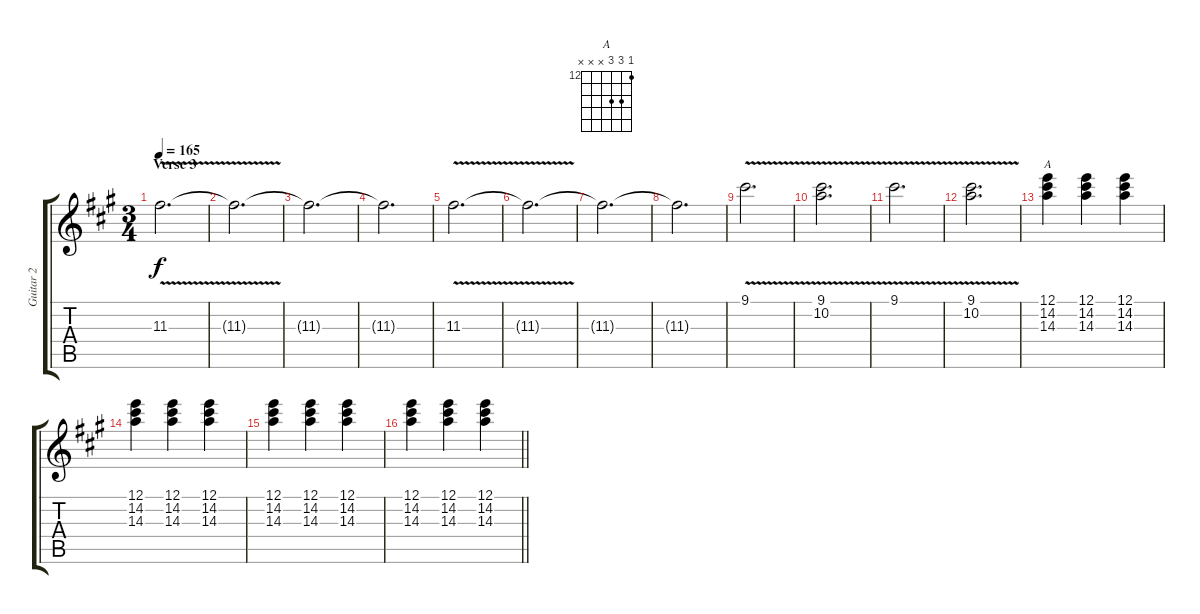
\track ("Guitar 2" "Guitar 2") {instrument overdrivenguitar}
\staff {score tabs}
\tuning (E4 B3 G3 D3 A2 E2) {hide}
\chord ("A" 12 14 14 x x x) {firstfret 12}
\ts (3 4)
\section ("" "Verse 3")
\tempo 165
\clef g2
\ks a
11.3{v}.2{d dy f} |
11.3{t}.2{d} |
11.3{t}.2{d} |
11.3{t}.2{d} |
11.3{v}.2{d} |
11.3{t}.2{d} |
11.3{t}.2{d} |
11.3{t}.2{d} |
9.1{v}.2{d} |
(9.1{v} 10.2{v}).2{d} |
9.1{v}.2{d} |
(9.1{v} 10.2{v}).2{d} |
(12.1 14.2 14.3).4{ch "A"} (12.1 14.2 14.3).4 (12.1 14.2 14.3).4 |
(12.1 14.2 14.3).4 (12.1 14.2 14.3).4 (12.1 14.2 14.3).4 |
(12.1 14.2 14.3).4 (12.1 14.2 14.3).4 (12.1 14.2 14.3).4 |
\barLineRight lightlight
(12.1 14.2 14.3).4 (12.1 14.2 14.3).4 (12.1 14.2 14.3).4
